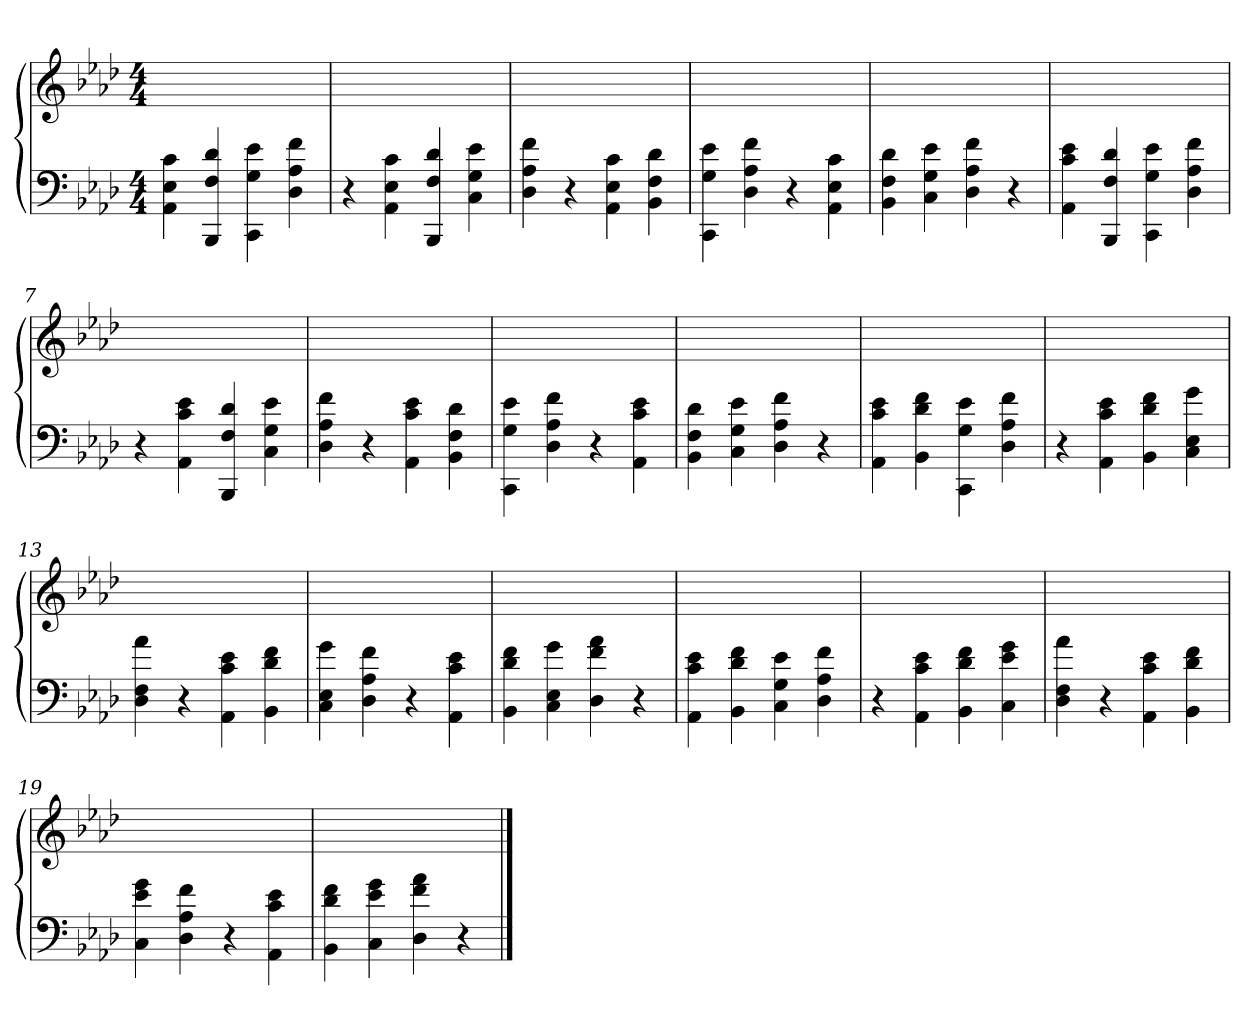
**kern	**kern
*part2	*part1
*staff2	*staff1
*clefF4	*clefG2
*k[b-e-a-d-]	*k[b-e-a-d-]
*A-:	*A-:
*M4/4	*M4/4
*MM60	*MM60
=1	=1
4AA- 4E- 4c	1ryy
4BBB- 4F 4d-	.
4CC 4G 4e-	.
4D- 4A- 4f	.
=2	=2
4r	1ryy
4AA- 4E- 4c	.
4BBB- 4F 4d-	.
4C 4G 4e-	.
=3	=3
4D- 4A- 4f	1ryy
4r	.
4AA- 4E- 4c	.
4BB- 4F 4d-	.
=4	=4
4CC 4G 4e-	1ryy
4D- 4A- 4f	.
4r	.
4AA- 4E- 4c	.
=5	=5
4BB- 4F 4d-	1ryy
4C 4G 4e-	.
4D- 4A- 4f	.
4r	.
=6	=6
4AA- 4c 4e-	1ryy
4BBB- 4F 4d-	.
4CC 4G 4e-	.
4D- 4A- 4f	.
=7	=7
4r	1ryy
4AA- 4c 4e-	.
4BBB- 4F 4d-	.
4C 4G 4e-	.
=8	=8
4D- 4A- 4f	1ryy
4r	.
4AA- 4c 4e-	.
4BB- 4F 4d-	.
=9	=9
4CC 4G 4e-	1ryy
4D- 4A- 4f	.
4r	.
4AA- 4c 4e-	.
=10	=10
4BB- 4F 4d-	1ryy
4C 4G 4e-	.
4D- 4A- 4f	.
4r	.
=11	=11
4AA- 4c 4e-	1ryy
4BB- 4d- 4f	.
4CC 4G 4e-	.
4D- 4A- 4f	.
=12	=12
4r	1ryy
4AA- 4c 4e-	.
4BB- 4d- 4f	.
4C 4E- 4g	.
=13	=13
4D- 4F 4a-	1ryy
4r	.
4AA- 4c 4e-	.
4BB- 4d- 4f	.
=14	=14
4C 4E- 4g	1ryy
4D- 4A- 4f	.
4r	.
4AA- 4c 4e-	.
=15	=15
4BB- 4d- 4f	1ryy
4C 4E- 4g	.
4D- 4f 4a-	.
4r	.
=16	=16
4AA- 4c 4e-	1ryy
4BB- 4d- 4f	.
4C 4G 4e-	.
4D- 4A- 4f	.
=17	=17
4r	1ryy
4AA- 4c 4e-	.
4BB- 4d- 4f	.
4C 4e- 4g	.
=18	=18
4D- 4F 4a-	1ryy
4r	.
4AA- 4c 4e-	.
4BB- 4d- 4f	.
=19	=19
4C 4e- 4g	1ryy
4D- 4A- 4f	.
4r	.
4AA- 4c 4e-	.
=20	=20
4BB- 4d- 4f	1ryy
4C 4e- 4g	.
4D- 4f 4a-	.
4r	.
==	==
*-	*-
